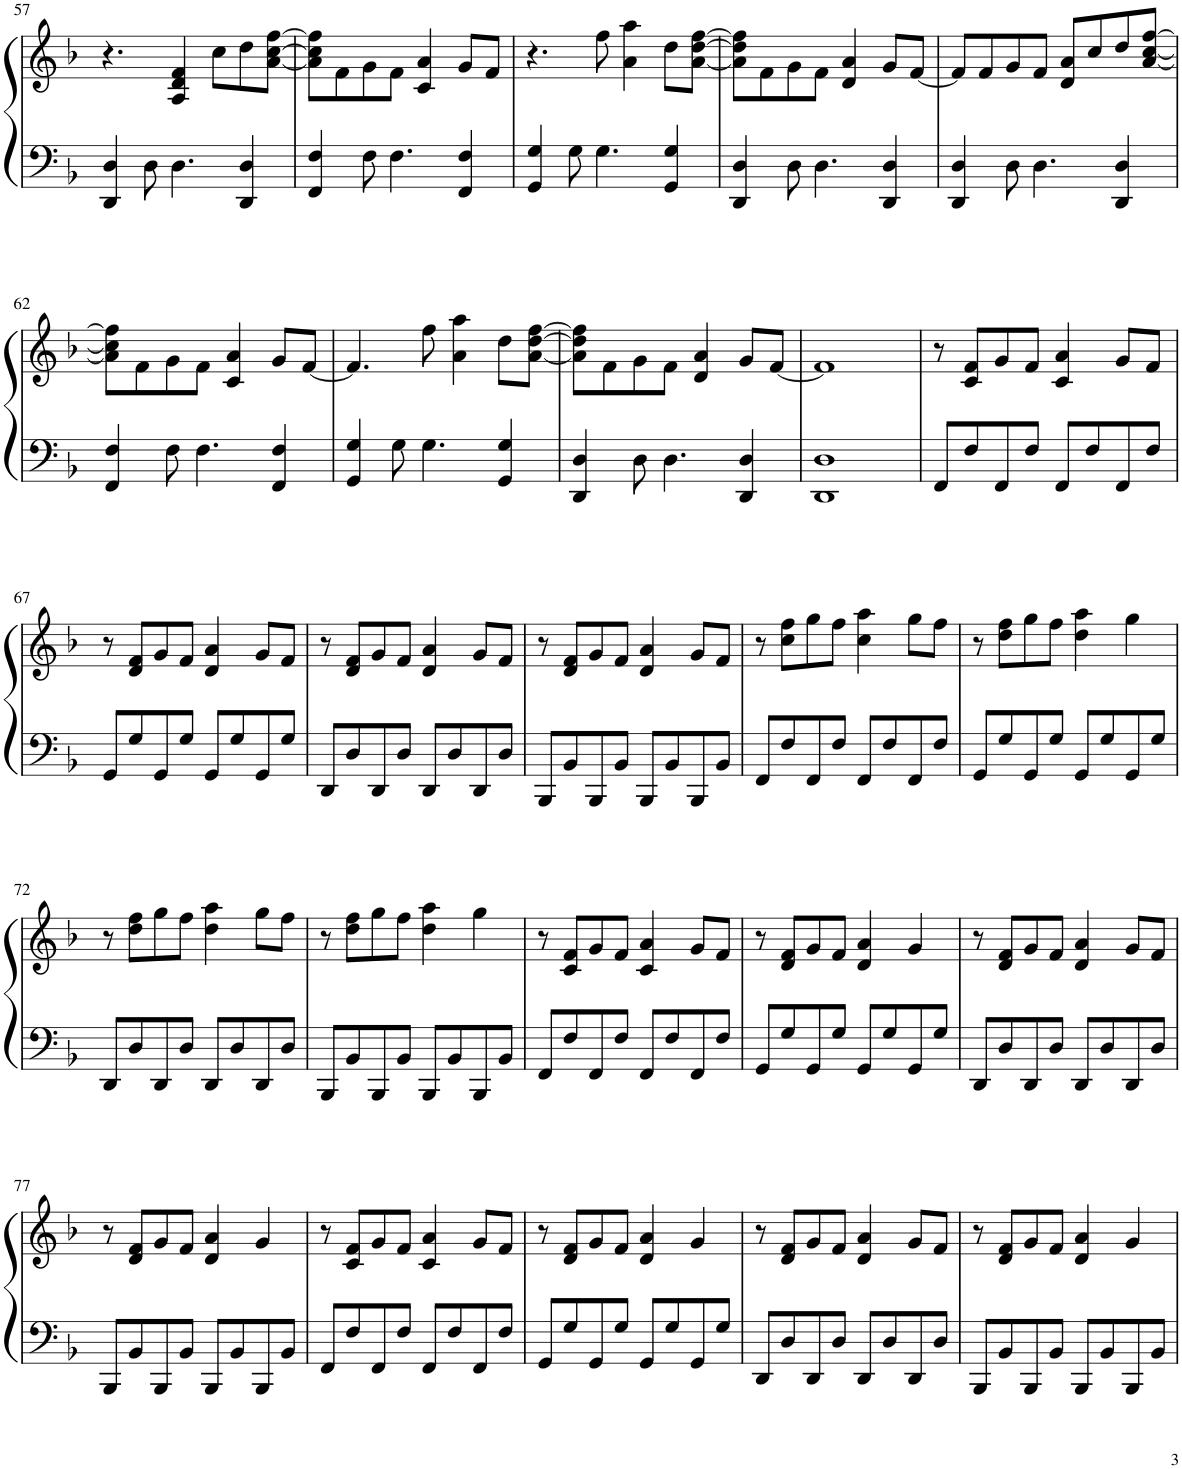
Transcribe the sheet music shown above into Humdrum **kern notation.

**kern	**kern
*part1	*part1
*staff2	*staff1
*I"Piano	*
*I'Pno.	*
!!LO:PB:g=z
*clefF4	*clefG2
*k[b-]	*k[b-]
*M4/4	*M4/4
=57	=57
4DD/ 4D/	4.r
8D\	.
4.D\	4A/ 4d/ 4f/
.	8cc\L
4DD/ 4D/	8dd\
.	[8a\ [8cc\ [8ff\J
=58	=58
4FF/ 4F/	8a\] 8cc\] 8ff\]L
.	8f\
8F\	8g\
4.F\	8f\J
.	4c/ 4a/
4FF/ 4F/	8g/L
.	8f/J
=59	=59
4GG/ 4G/	4.r
8G\	.
4.G\	8ff\
.	4a\ 4aa\
4GG/ 4G/	8dd\L
.	[8a\ [8dd\ [8ff\J
=60	=60
4DD/ 4D/	8a\] 8dd\] 8ff\]L
.	8f\
8D\	8g\
4.D\	8f\J
.	4d/ 4a/
4DD/ 4D/	8g/L
.	[8f/J
=61	=61
4DD/ 4D/	8f/L]
.	8f/
8D\	8g/
4.D\	8f/J
.	8d/ 8a/L
.	8cc/
4DD/ 4D/	8dd/
.	[8a/ [8cc/ [8ff/J
!!LO:LB:g=z
=62	=62
4FF/ 4F/	8a\] 8cc\] 8ff\]L
.	8f\
8F\	8g\
4.F\	8f\J
.	4c/ 4a/
4FF/ 4F/	8g/L
.	[8f/J
=63	=63
4GG/ 4G/	4.f/]
8G\	.
4.G\	8ff\
.	4a\ 4aa\
4GG/ 4G/	8dd\L
.	[8a\ [8dd\ [8ff\J
=64	=64
4DD/ 4D/	8a\] 8dd\] 8ff\]L
.	8f\
8D\	8g\
4.D\	8f\J
.	4d/ 4a/
4DD/ 4D/	8g/L
.	[8f/J
=65	=65
1DD 1D	1f]
=66	=66
8FF/L	8r
8F/	8c/ 8f/L
8FF/	8g/
8F/J	8f/J
8FF/L	4c/ 4a/
8F/	.
8FF/	8g/L
8F/J	8f/J
!!LO:LB:g=z
=67	=67
8GG/L	8r
8G/	8d/ 8f/L
8GG/	8g/
8G/J	8f/J
8GG/L	4d/ 4a/
8G/	.
8GG/	8g/L
8G/J	8f/J
=68	=68
8DD/L	8r
8D/	8d/ 8f/L
8DD/	8g/
8D/J	8f/J
8DD/L	4d/ 4a/
8D/	.
8DD/	8g/L
8D/J	8f/J
=69	=69
8BBB-/L	8r
8BB-/	8d/ 8f/L
8BBB-/	8g/
8BB-/J	8f/J
8BBB-/L	4d/ 4a/
8BB-/	.
8BBB-/	8g/L
8BB-/J	8f/J
=70	=70
8FF/L	8r
8F/	8cc\ 8ff\L
8FF/	8gg\
8F/J	8ff\J
8FF/L	4cc\ 4aa\
8F/	.
8FF/	8gg\L
8F/J	8ff\J
=71	=71
8GG/L	8r
8G/	8dd\ 8ff\L
8GG/	8gg\
8G/J	8ff\J
8GG/L	4dd\ 4aa\
8G/	.
8GG/	4gg\
8G/J	.
!!LO:LB:g=z
=72	=72
8DD/L	8r
8D/	8dd\ 8ff\L
8DD/	8gg\
8D/J	8ff\J
8DD/L	4dd\ 4aa\
8D/	.
8DD/	8gg\L
8D/J	8ff\J
=73	=73
8BBB-/L	8r
8BB-/	8dd\ 8ff\L
8BBB-/	8gg\
8BB-/J	8ff\J
8BBB-/L	4dd\ 4aa\
8BB-/	.
8BBB-/	4gg\
8BB-/J	.
=74	=74
8FF/L	8r
8F/	8c/ 8f/L
8FF/	8g/
8F/J	8f/J
8FF/L	4c/ 4a/
8F/	.
8FF/	8g/L
8F/J	8f/J
=75	=75
8GG/L	8r
8G/	8d/ 8f/L
8GG/	8g/
8G/J	8f/J
8GG/L	4d/ 4a/
8G/	.
8GG/	4g/
8G/J	.
=76	=76
8DD/L	8r
8D/	8d/ 8f/L
8DD/	8g/
8D/J	8f/J
8DD/L	4d/ 4a/
8D/	.
8DD/	8g/L
8D/J	8f/J
!!LO:LB:g=z
=77	=77
8BBB-/L	8r
8BB-/	8d/ 8f/L
8BBB-/	8g/
8BB-/J	8f/J
8BBB-/L	4d/ 4a/
8BB-/	.
8BBB-/	4g/
8BB-/J	.
=78	=78
8FF/L	8r
8F/	8c/ 8f/L
8FF/	8g/
8F/J	8f/J
8FF/L	4c/ 4a/
8F/	.
8FF/	8g/L
8F/J	8f/J
=79	=79
8GG/L	8r
8G/	8d/ 8f/L
8GG/	8g/
8G/J	8f/J
8GG/L	4d/ 4a/
8G/	.
8GG/	4g/
8G/J	.
=80	=80
8DD/L	8r
8D/	8d/ 8f/L
8DD/	8g/
8D/J	8f/J
8DD/L	4d/ 4a/
8D/	.
8DD/	8g/L
8D/J	8f/J
=81	=81
8BBB-/L	8r
8BB-/	8d/ 8f/L
8BBB-/	8g/
8BB-/J	8f/J
8BBB-/L	4d/ 4a/
8BB-/	.
8BBB-/	4g/
8BB-/J	.
=	=
*-	*-
